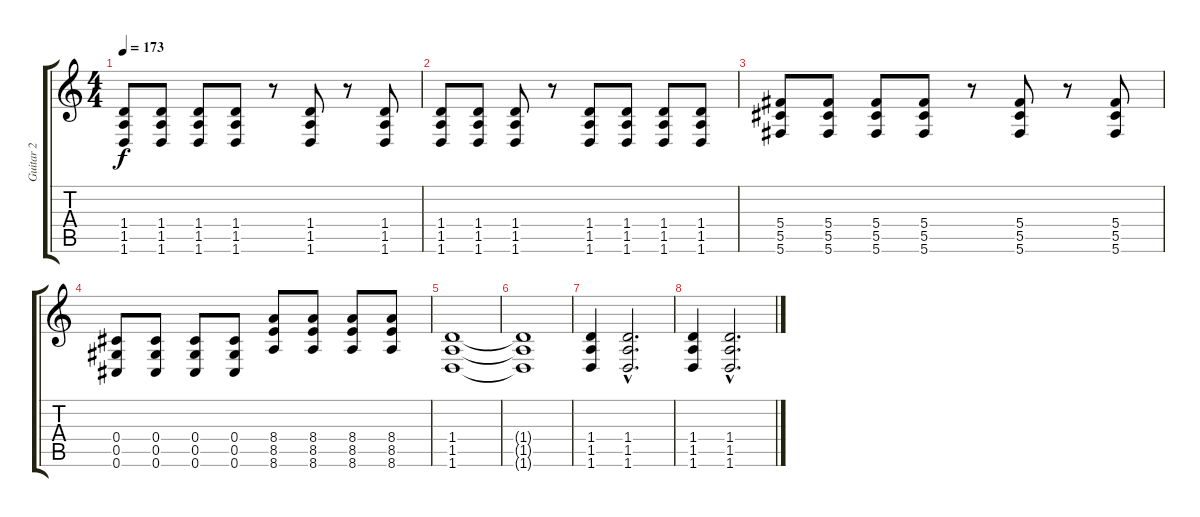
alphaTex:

\track ("Guitar 2" "Guitar 2") {instrument acousticguitarsteel}
\staff {score tabs}
\tuning (Eb4 Bb3 Gb3 Db3 Ab2 Db2) {hide}
\ts (4 4)
\tempo 173
\clef g2
\ks c
(1.4 1.5 1.6).8{dy f} (1.4 1.5 1.6).8 (1.4 1.5 1.6).8 (1.4 1.5 1.6).8 r.8 (1.4 1.5 1.6).8 r.8 (1.4 1.5 1.6).8 |
(1.4 1.5 1.6).8 (1.4 1.5 1.6).8 (1.4 1.5 1.6).8 r.8 (1.4 1.5 1.6).8 (1.4 1.5 1.6).8 (1.4 1.5 1.6).8 (1.4 1.5 1.6).8 |
(5.4 5.5 5.6).8 (5.4 5.5 5.6).8 (5.4 5.5 5.6).8 (5.4 5.5 5.6).8 r.8 (5.4 5.5 5.6).8 r.8 (5.4 5.5 5.6).8 |
(0.4 0.5 0.6).8 (0.4 0.5 0.6).8 (0.4 0.5 0.6).8 (0.4 0.5 0.6).8 (8.4 8.5 8.6).8 (8.4 8.5 8.6).8 (8.4 8.5 8.6).8 (8.4 8.5 8.6).8 |
(1.4 1.5 1.6).1{volume 3} |
(1.4{t} 1.5{t} 1.6{t}).1 |
(1.4 1.5 1.6).4 (1.4{hac} 1.5{hac} 1.6{hac}).2{d} |
(1.4 1.5 1.6).4 (1.4{hac} 1.5{hac} 1.6{hac}).2{d}
